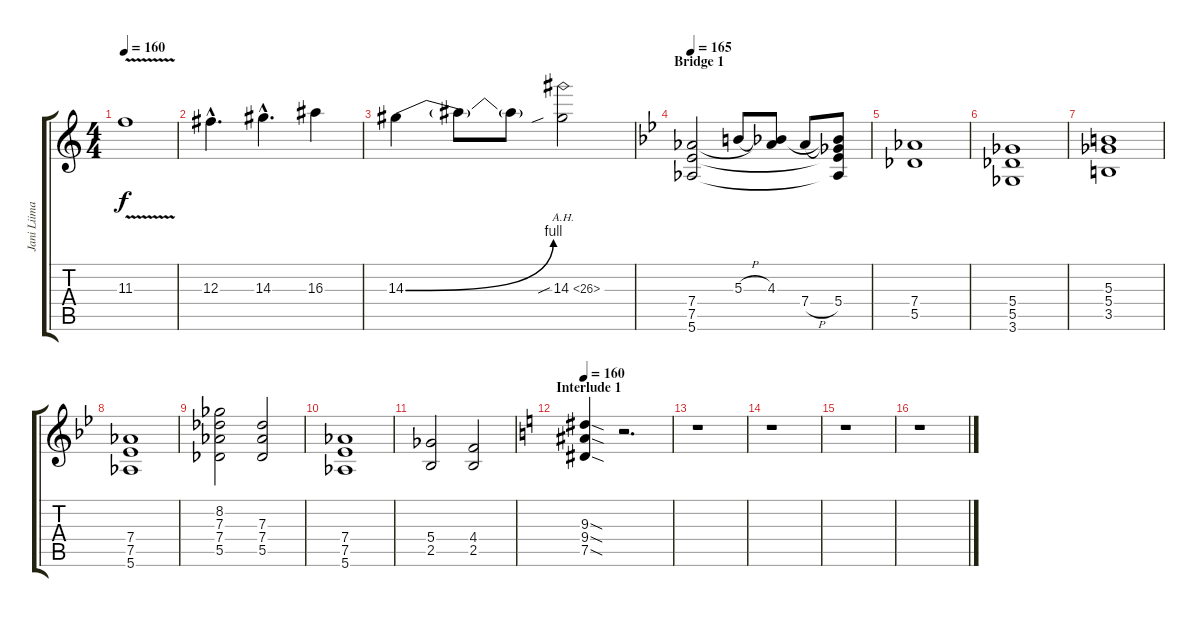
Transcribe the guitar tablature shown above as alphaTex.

\track ("Jani Liimatainen" "Jani Liima") {instrument distortionguitar}
\staff {score tabs}
\tuning (Eb4 Bb3 Gb3 Db3 Ab2 Eb2) {hide}
\ts (4 4)
\tempo 160
\clef g2
\ks c
11.3{v}.1{dy f} |
12.3{hac}.4{d} 14.3{hac}.4{d} 16.3.4 |
14.3{be (bend 0 0 60 4)}.4 14.3{t}.8 14.3{t}.8 14.3{ah 12 sib}.2 |
\section ("" "Bridge 1")
\tempo 165
\ks gminor
(7.4 7.5 5.6).2 5.3{h}.8 (4.3 7.4{t}).8 7.4{h}.8 (4.3{t} 5.4 7.5{t} 5.6{t}).8 |
(7.4 5.5).1 |
(5.4 5.5 3.6).1 |
(5.3 5.4 3.5).1 |
(7.4 7.5 5.6).1 |
(8.2 7.3 7.4 5.5).2 (7.3 7.4 5.5).2 |
(7.4 7.5 5.6).1 |
(5.4 2.5).2 (4.4 2.5).2 |
\section ("" "Interlude 1")
\tempo 160
\ks c
(9.3{sod} 9.4{sod} 7.5{sod}).4 r.2{d} |
r.1 |
r.1 |
r.1 |
r.1
